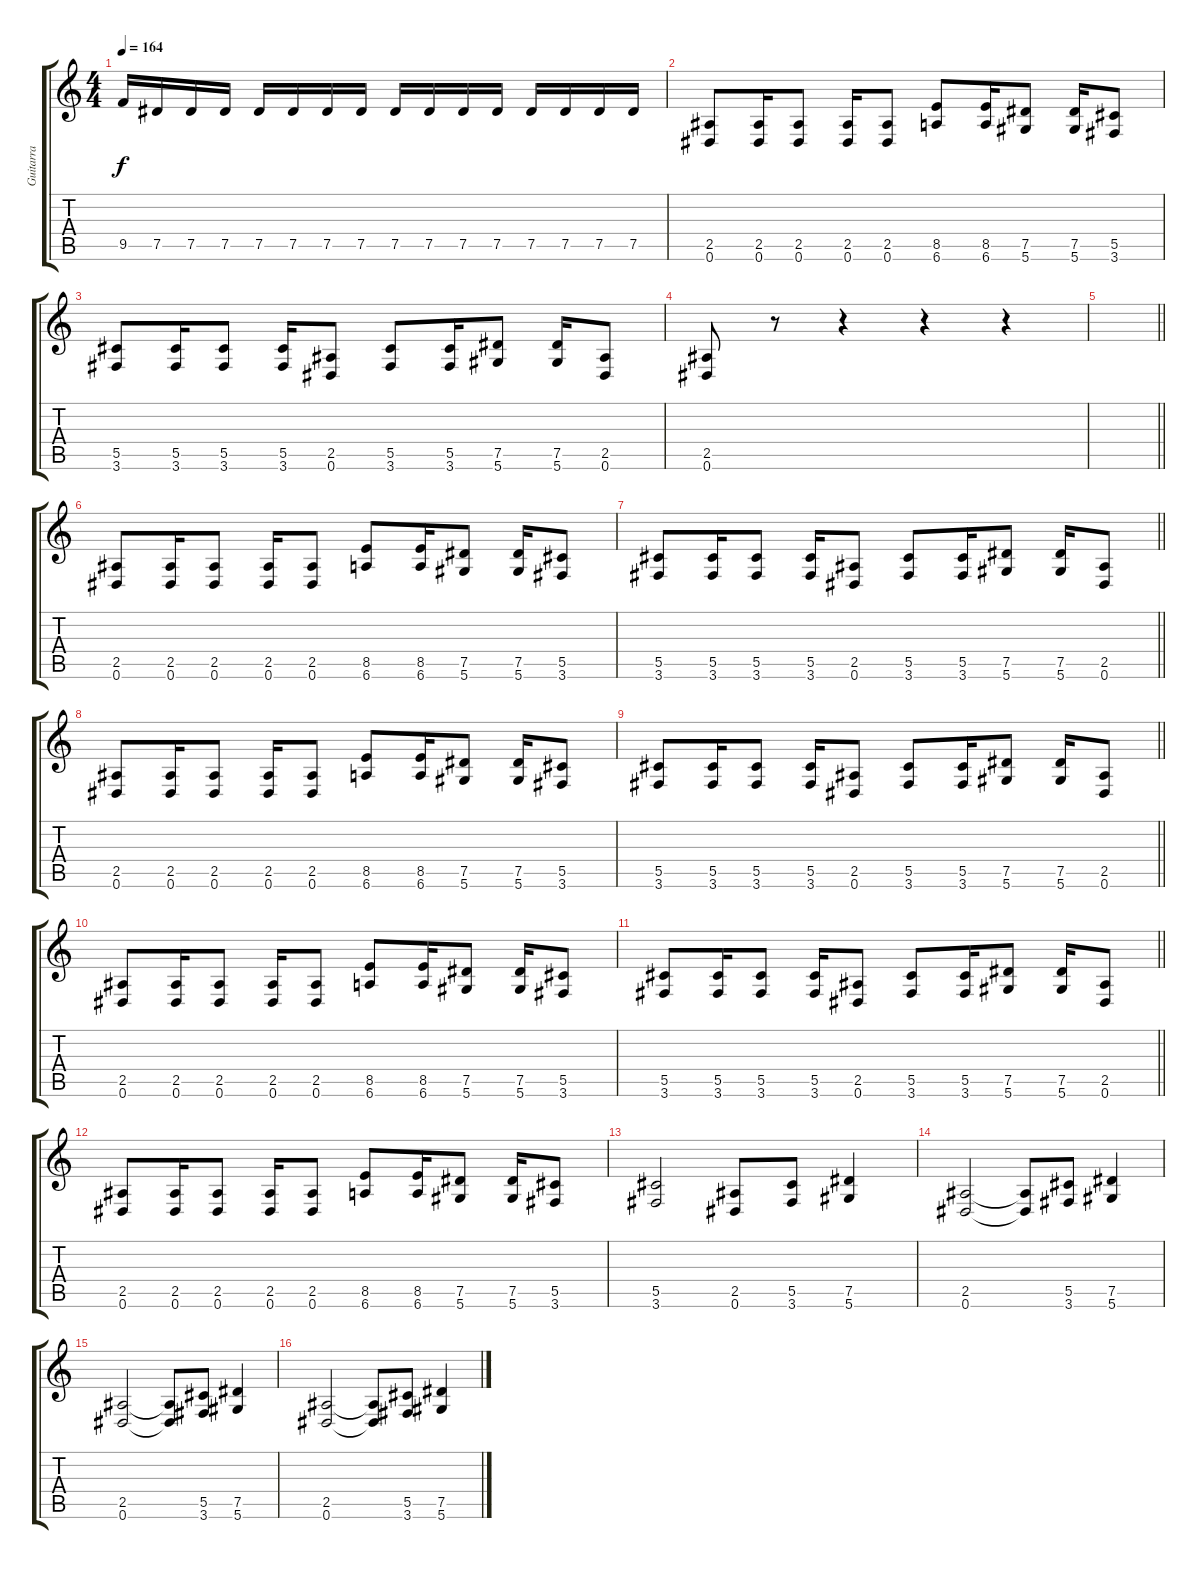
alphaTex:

\track ("Guitarra" "Guitarra") {instrument distortionguitar}
\staff {score tabs}
\tuning (Eb4 Bb3 Gb3 Db3 Ab2 Eb2) {hide}
\ts (4 4)
\tempo 164
\clef g2
\ks c
9.5.16{dy f} 7.5.16 7.5.16 7.5.16 7.5.16 7.5.16 7.5.16 7.5.16 7.5.16 7.5.16 7.5.16 7.5.16 7.5.16 7.5.16 7.5.16 7.5.16 |
(2.5 0.6).8 (2.5 0.6).16 (2.5 0.6).8 (2.5 0.6).16 (2.5 0.6).8 (8.5 6.6).8 (8.5 6.6).16 (7.5 5.6).8 (7.5 5.6).16 (5.5 3.6).8 |
(5.5 3.6).8 (5.5 3.6).16 (5.5 3.6).8 (5.5 3.6).16 (2.5 0.6).8 (5.5 3.6).8 (5.5 3.6).16 (7.5 5.6).8 (7.5 5.6).16 (2.5 0.6).8 |
(2.5 0.6).8 r.8 r.4 r.4 r.4 |
\barLineRight lightlight
|
(2.5 0.6).8 (2.5 0.6).16 (2.5 0.6).8 (2.5 0.6).16 (2.5 0.6).8 (8.5 6.6).8 (8.5 6.6).16 (7.5 5.6).8 (7.5 5.6).16 (5.5 3.6).8 |
\barLineRight lightlight
(5.5 3.6).8 (5.5 3.6).16 (5.5 3.6).8 (5.5 3.6).16 (2.5 0.6).8 (5.5 3.6).8 (5.5 3.6).16 (7.5 5.6).8 (7.5 5.6).16 (2.5 0.6).8 |
(2.5 0.6).8 (2.5 0.6).16 (2.5 0.6).8 (2.5 0.6).16 (2.5 0.6).8 (8.5 6.6).8 (8.5 6.6).16 (7.5 5.6).8 (7.5 5.6).16 (5.5 3.6).8 |
\barLineRight lightlight
(5.5 3.6).8 (5.5 3.6).16 (5.5 3.6).8 (5.5 3.6).16 (2.5 0.6).8 (5.5 3.6).8 (5.5 3.6).16 (7.5 5.6).8 (7.5 5.6).16 (2.5 0.6).8 |
(2.5 0.6).8 (2.5 0.6).16 (2.5 0.6).8 (2.5 0.6).16 (2.5 0.6).8 (8.5 6.6).8 (8.5 6.6).16 (7.5 5.6).8 (7.5 5.6).16 (5.5 3.6).8 |
\barLineRight lightlight
(5.5 3.6).8 (5.5 3.6).16 (5.5 3.6).8 (5.5 3.6).16 (2.5 0.6).8 (5.5 3.6).8 (5.5 3.6).16 (7.5 5.6).8 (7.5 5.6).16 (2.5 0.6).8 |
(2.5 0.6).8 (2.5 0.6).16 (2.5 0.6).8 (2.5 0.6).16 (2.5 0.6).8 (8.5 6.6).8 (8.5 6.6).16 (7.5 5.6).8 (7.5 5.6).16 (5.5 3.6).8 |
(5.5 3.6).2 (2.5 0.6).8 (5.5 3.6).8 (7.5 5.6).4 |
(2.5 0.6).2 (2.5{t} 0.6{t}).8 (5.5 3.6).8 (7.5 5.6).4 |
(2.5 0.6).2 (2.5{t} 0.6{t}).8 (5.5 3.6).8 (7.5 5.6).4 |
(2.5 0.6).2 (2.5{t} 0.6{t}).8 (5.5 3.6).8 (7.5 5.6).4
